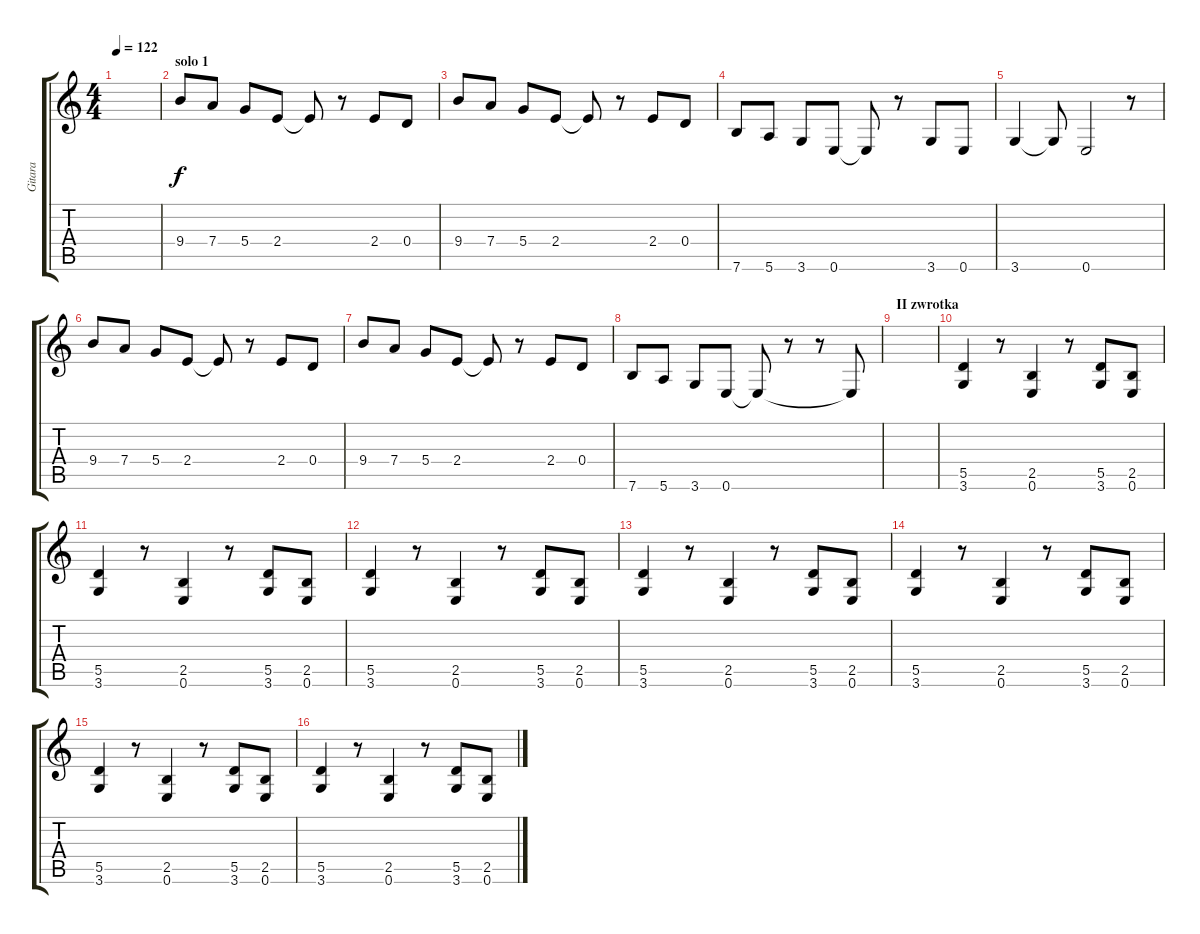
\track ("Gitara" "Gitara") {instrument distortionguitar}
\staff {score tabs}
\tuning (E4 B3 G3 D3 A2 E2) {hide}
\ts (4 4)
\tempo 122
\clef g2
\ks c
|
\section ("" "solo 1")
9.4.8 7.4.8 5.4.8 2.4.8 2.4{t}.8 r.8 2.4.8 0.4.8 |
9.4.8 7.4.8 5.4.8 2.4.8 2.4{t}.8 r.8 2.4.8 0.4.8 |
7.6.8 5.6.8 3.6.8 0.6.8 0.6{t}.8 r.8 3.6.8 0.6.8 |
3.6.4 3.6{t}.8 0.6.2 r.8 |
9.4.8 7.4.8 5.4.8 2.4.8 2.4{t}.8 r.8 2.4.8 0.4.8 |
9.4.8 7.4.8 5.4.8 2.4.8 2.4{t}.8 r.8 2.4.8 0.4.8 |
7.6.8 5.6.8 3.6.8 0.6.8 0.6{t}.8 r.8 r.8 0.6{t}.8 |
\section ("" "II zwrotka")
|
(5.5 3.6).4 r.8 (2.5 0.6).4 r.8 (5.5 3.6).8 (2.5 0.6).8 |
(5.5 3.6).4 r.8 (2.5 0.6).4 r.8 (5.5 3.6).8 (2.5 0.6).8 |
(5.5 3.6).4 r.8 (2.5 0.6).4 r.8 (5.5 3.6).8 (2.5 0.6).8 |
(5.5 3.6).4 r.8 (2.5 0.6).4 r.8 (5.5 3.6).8 (2.5 0.6).8 |
(5.5 3.6).4 r.8 (2.5 0.6).4 r.8 (5.5 3.6).8 (2.5 0.6).8 |
(5.5 3.6).4 r.8 (2.5 0.6).4 r.8 (5.5 3.6).8 (2.5 0.6).8 |
(5.5 3.6).4 r.8 (2.5 0.6).4 r.8 (5.5 3.6).8 (2.5 0.6).8
